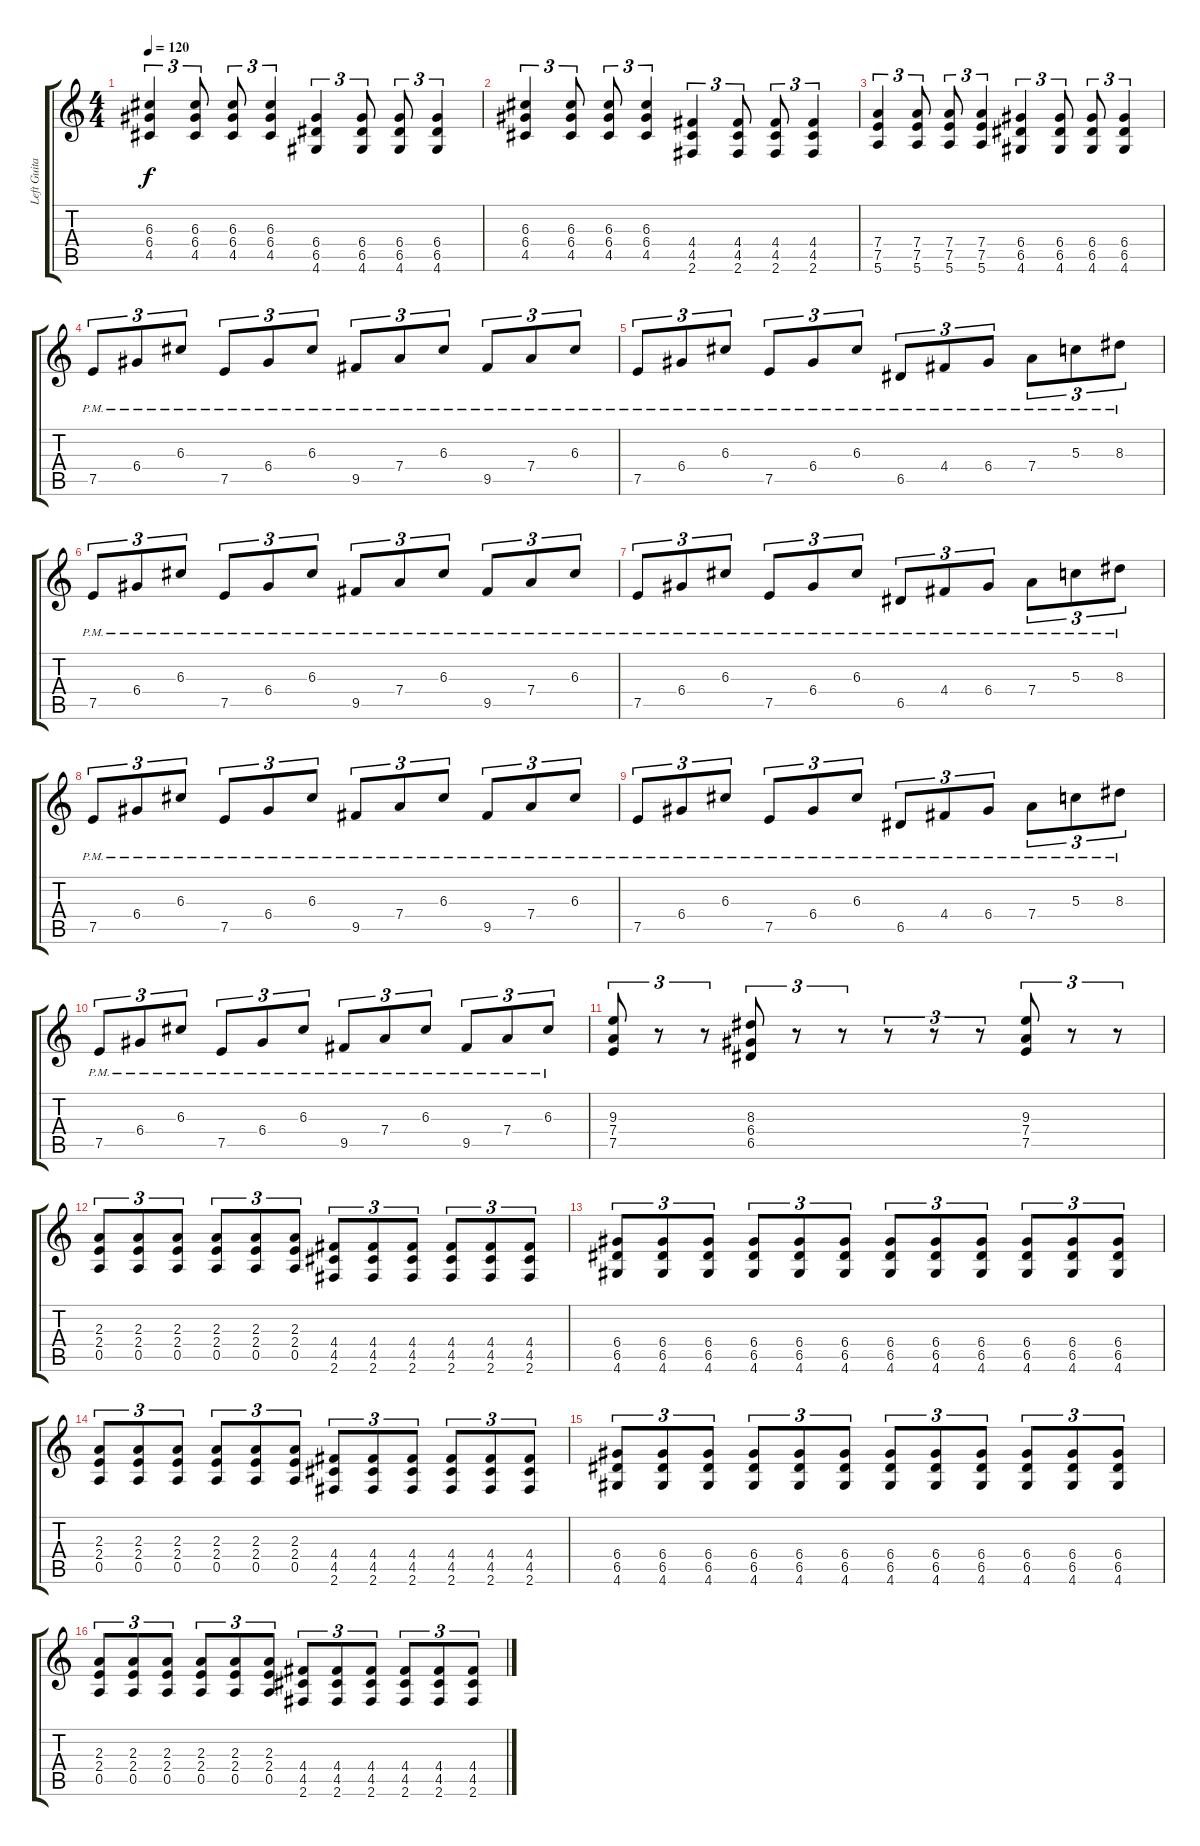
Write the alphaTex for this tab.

\track ("Left Guitar" "Left Guita") {instrument overdrivenguitar}
\staff {score tabs}
\tuning (E4 B3 G3 D3 A2 E2) {hide}
\ts (4 4)
\tempo 120
\clef g2
\ks c
(6.3 6.4 4.5).4{tu (3 2) dy f} (6.3 6.4 4.5).8{tu (3 2)} (6.3 6.4 4.5).8{tu (3 2)} (6.3 6.4 4.5).4{tu (3 2)} (6.4 6.5 4.6).4{tu (3 2)} (6.4 6.5 4.6).8{tu (3 2)} (6.4 6.5 4.6).8{tu (3 2)} (6.4 6.5 4.6).4{tu (3 2)} |
(6.3 6.4 4.5).4{tu (3 2)} (6.3 6.4 4.5).8{tu (3 2)} (6.3 6.4 4.5).8{tu (3 2)} (6.3 6.4 4.5).4{tu (3 2)} (4.4 4.5 2.6).4{tu (3 2)} (4.4 4.5 2.6).8{tu (3 2)} (4.4 4.5 2.6).8{tu (3 2)} (4.4 4.5 2.6).4{tu (3 2)} |
(7.4 7.5 5.6).4{tu (3 2)} (7.4 7.5 5.6).8{tu (3 2)} (7.4 7.5 5.6).8{tu (3 2)} (7.4 7.5 5.6).4{tu (3 2)} (6.4 6.5 4.6).4{tu (3 2)} (6.4 6.5 4.6).8{tu (3 2)} (6.4 6.5 4.6).8{tu (3 2)} (6.4 6.5 4.6).4{tu (3 2)} |
7.5{pm}.8{tu (3 2)} 6.4{pm}.8{tu (3 2)} 6.3{pm}.8{tu (3 2)} 7.5{pm}.8{tu (3 2)} 6.4{pm}.8{tu (3 2)} 6.3{pm}.8{tu (3 2)} 9.5{pm}.8{tu (3 2)} 7.4{pm}.8{tu (3 2)} 6.3{pm}.8{tu (3 2)} 9.5{pm}.8{tu (3 2)} 7.4{pm}.8{tu (3 2)} 6.3{pm}.8{tu (3 2)} |
7.5{pm}.8{tu (3 2)} 6.4{pm}.8{tu (3 2)} 6.3{pm}.8{tu (3 2)} 7.5{pm}.8{tu (3 2)} 6.4{pm}.8{tu (3 2)} 6.3{pm}.8{tu (3 2)} 6.5{pm}.8{tu (3 2)} 4.4{pm}.8{tu (3 2)} 6.4{pm}.8{tu (3 2)} 7.4{pm}.8{tu (3 2)} 5.3{pm}.8{tu (3 2)} 8.3{pm}.8{tu (3 2)} |
7.5{pm}.8{tu (3 2)} 6.4{pm}.8{tu (3 2)} 6.3{pm}.8{tu (3 2)} 7.5{pm}.8{tu (3 2)} 6.4{pm}.8{tu (3 2)} 6.3{pm}.8{tu (3 2)} 9.5{pm}.8{tu (3 2)} 7.4{pm}.8{tu (3 2)} 6.3{pm}.8{tu (3 2)} 9.5{pm}.8{tu (3 2)} 7.4{pm}.8{tu (3 2)} 6.3{pm}.8{tu (3 2)} |
7.5{pm}.8{tu (3 2)} 6.4{pm}.8{tu (3 2)} 6.3{pm}.8{tu (3 2)} 7.5{pm}.8{tu (3 2)} 6.4{pm}.8{tu (3 2)} 6.3{pm}.8{tu (3 2)} 6.5{pm}.8{tu (3 2)} 4.4{pm}.8{tu (3 2)} 6.4{pm}.8{tu (3 2)} 7.4{pm}.8{tu (3 2)} 5.3{pm}.8{tu (3 2)} 8.3{pm}.8{tu (3 2)} |
7.5{pm}.8{tu (3 2)} 6.4{pm}.8{tu (3 2)} 6.3{pm}.8{tu (3 2)} 7.5{pm}.8{tu (3 2)} 6.4{pm}.8{tu (3 2)} 6.3{pm}.8{tu (3 2)} 9.5{pm}.8{tu (3 2)} 7.4{pm}.8{tu (3 2)} 6.3{pm}.8{tu (3 2)} 9.5{pm}.8{tu (3 2)} 7.4{pm}.8{tu (3 2)} 6.3{pm}.8{tu (3 2)} |
7.5{pm}.8{tu (3 2)} 6.4{pm}.8{tu (3 2)} 6.3{pm}.8{tu (3 2)} 7.5{pm}.8{tu (3 2)} 6.4{pm}.8{tu (3 2)} 6.3{pm}.8{tu (3 2)} 6.5{pm}.8{tu (3 2)} 4.4{pm}.8{tu (3 2)} 6.4{pm}.8{tu (3 2)} 7.4{pm}.8{tu (3 2)} 5.3{pm}.8{tu (3 2)} 8.3{pm}.8{tu (3 2)} |
7.5{pm}.8{tu (3 2)} 6.4{pm}.8{tu (3 2)} 6.3{pm}.8{tu (3 2)} 7.5{pm}.8{tu (3 2)} 6.4{pm}.8{tu (3 2)} 6.3{pm}.8{tu (3 2)} 9.5{pm}.8{tu (3 2)} 7.4{pm}.8{tu (3 2)} 6.3{pm}.8{tu (3 2)} 9.5{pm}.8{tu (3 2)} 7.4{pm}.8{tu (3 2)} 6.3{pm}.8{tu (3 2)} |
(9.3 7.4 7.5).8{tu (3 2)} r.8{tu (3 2)} r.8{tu (3 2)} (8.3 6.4 6.5).8{tu (3 2)} r.8{tu (3 2)} r.8{tu (3 2)} r.8{tu (3 2)} r.8{tu (3 2)} r.8{tu (3 2)} (9.3 7.4 7.5).8{tu (3 2)} r.8{tu (3 2)} r.8{tu (3 2)} |
(2.3 2.4 0.5).8{tu (3 2)} (2.3 2.4 0.5).8{tu (3 2)} (2.3 2.4 0.5).8{tu (3 2)} (2.3 2.4 0.5).8{tu (3 2)} (2.3 2.4 0.5).8{tu (3 2)} (2.3 2.4 0.5).8{tu (3 2)} (4.4 4.5 2.6).8{tu (3 2)} (4.4 4.5 2.6).8{tu (3 2)} (4.4 4.5 2.6).8{tu (3 2)} (4.4 4.5 2.6).8{tu (3 2)} (4.4 4.5 2.6).8{tu (3 2)} (4.4 4.5 2.6).8{tu (3 2)} |
(6.4 6.5 4.6).8{tu (3 2)} (6.4 6.5 4.6).8{tu (3 2)} (6.4 6.5 4.6).8{tu (3 2)} (6.4 6.5 4.6).8{tu (3 2)} (6.4 6.5 4.6).8{tu (3 2)} (6.4 6.5 4.6).8{tu (3 2)} (6.4 6.5 4.6).8{tu (3 2)} (6.4 6.5 4.6).8{tu (3 2)} (6.4 6.5 4.6).8{tu (3 2)} (6.4 6.5 4.6).8{tu (3 2)} (6.4 6.5 4.6).8{tu (3 2)} (6.4 6.5 4.6).8{tu (3 2)} |
(2.3 2.4 0.5).8{tu (3 2)} (2.3 2.4 0.5).8{tu (3 2)} (2.3 2.4 0.5).8{tu (3 2)} (2.3 2.4 0.5).8{tu (3 2)} (2.3 2.4 0.5).8{tu (3 2)} (2.3 2.4 0.5).8{tu (3 2)} (4.4 4.5 2.6).8{tu (3 2)} (4.4 4.5 2.6).8{tu (3 2)} (4.4 4.5 2.6).8{tu (3 2)} (4.4 4.5 2.6).8{tu (3 2)} (4.4 4.5 2.6).8{tu (3 2)} (4.4 4.5 2.6).8{tu (3 2)} |
(6.4 6.5 4.6).8{tu (3 2)} (6.4 6.5 4.6).8{tu (3 2)} (6.4 6.5 4.6).8{tu (3 2)} (6.4 6.5 4.6).8{tu (3 2)} (6.4 6.5 4.6).8{tu (3 2)} (6.4 6.5 4.6).8{tu (3 2)} (6.4 6.5 4.6).8{tu (3 2)} (6.4 6.5 4.6).8{tu (3 2)} (6.4 6.5 4.6).8{tu (3 2)} (6.4 6.5 4.6).8{tu (3 2)} (6.4 6.5 4.6).8{tu (3 2)} (6.4 6.5 4.6).8{tu (3 2)} |
(2.3 2.4 0.5).8{tu (3 2)} (2.3 2.4 0.5).8{tu (3 2)} (2.3 2.4 0.5).8{tu (3 2)} (2.3 2.4 0.5).8{tu (3 2)} (2.3 2.4 0.5).8{tu (3 2)} (2.3 2.4 0.5).8{tu (3 2)} (4.4 4.5 2.6).8{tu (3 2)} (4.4 4.5 2.6).8{tu (3 2)} (4.4 4.5 2.6).8{tu (3 2)} (4.4 4.5 2.6).8{tu (3 2)} (4.4 4.5 2.6).8{tu (3 2)} (4.4 4.5 2.6).8{tu (3 2)}
